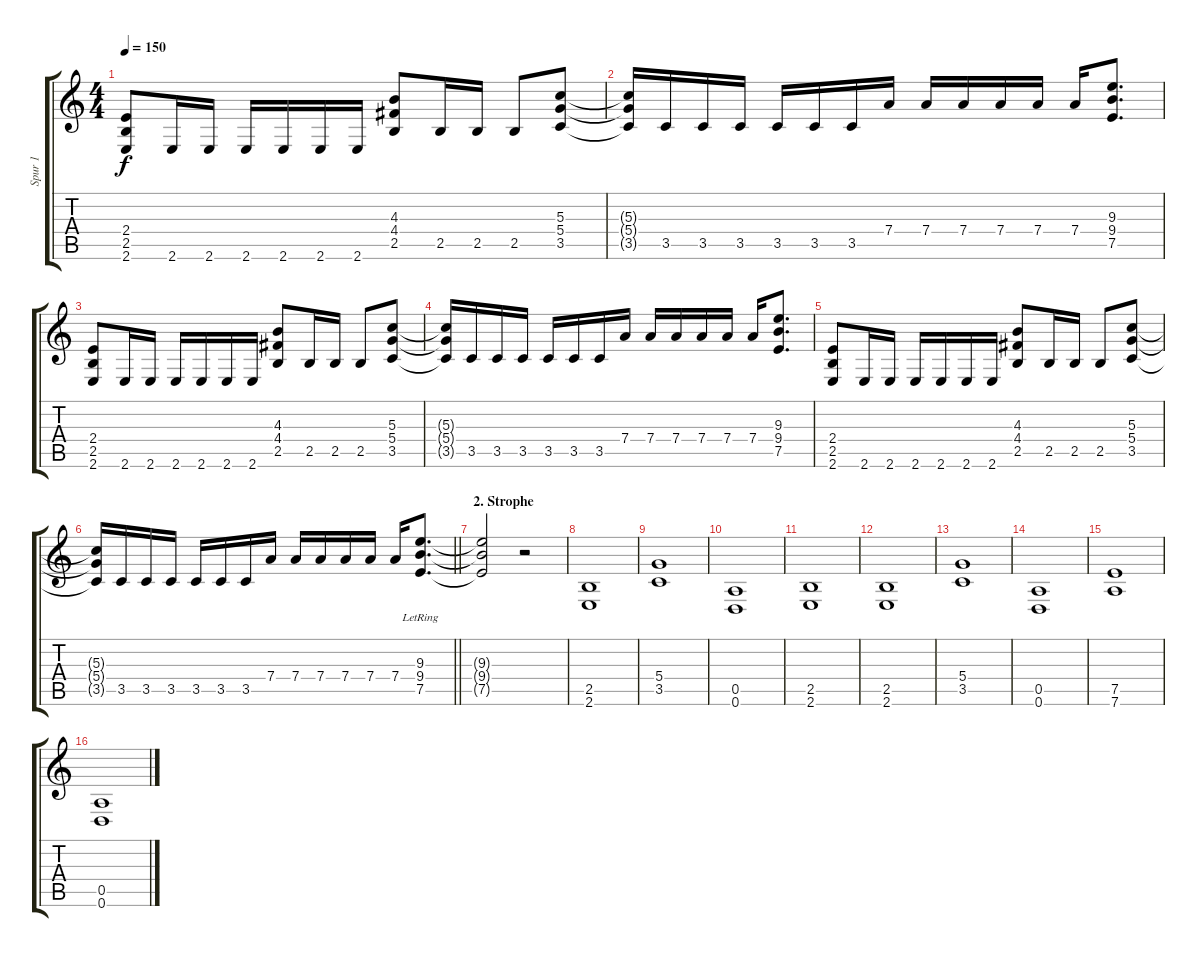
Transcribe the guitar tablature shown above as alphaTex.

\track ("Spur 1" "Spur 1") {instrument distortionguitar}
\staff {score tabs}
\tuning (E4 B3 G3 D3 A2 D2) {hide}
\ts (4 4)
\tempo 150
\clef g2
\ks c
(2.4 2.5 2.6).8{dy f} 2.6.16 2.6.16 2.6.16 2.6.16 2.6.16 2.6.16 (4.3 4.4 2.5).8 2.5.16 2.5.16 2.5.8 (5.3 5.4 3.5).8 |
(5.3{t} 5.4{t} 3.5{t}).16 3.5.16 3.5.16 3.5.16 3.5.16 3.5.16 3.5.16 7.4.16 7.4.16 7.4.16 7.4.16 7.4.16 7.4.16 (9.3 9.4 7.5).8{d} |
(2.4 2.5 2.6).8 2.6.16 2.6.16 2.6.16 2.6.16 2.6.16 2.6.16 (4.3 4.4 2.5).8 2.5.16 2.5.16 2.5.8 (5.3 5.4 3.5).8 |
(5.3{t} 5.4{t} 3.5{t}).16 3.5.16 3.5.16 3.5.16 3.5.16 3.5.16 3.5.16 7.4.16 7.4.16 7.4.16 7.4.16 7.4.16 7.4.16 (9.3 9.4 7.5).8{d} |
(2.4 2.5 2.6).8 2.6.16 2.6.16 2.6.16 2.6.16 2.6.16 2.6.16 (4.3 4.4 2.5).8 2.5.16 2.5.16 2.5.8 (5.3 5.4 3.5).8 |
\barLineRight lightlight
(5.3{t} 5.4{t} 3.5{t}).16 3.5.16 3.5.16 3.5.16 3.5.16 3.5.16 3.5.16 7.4.16 7.4.16 7.4.16 7.4.16 7.4.16 7.4.16 (9.3 9.4{lr} 7.5).8{d} |
\section ("" "2. Strophe")
(9.3{t} 9.4{t} 7.5{t}).2 r.2 |
(2.5 2.6).1 |
(5.4 3.5).1 |
(0.5 0.6).1 |
(2.5 2.6).1 |
(2.5 2.6).1 |
(5.4 3.5).1 |
(0.5 0.6).1 |
(7.5 7.6).1 |
(0.5 0.6).1
